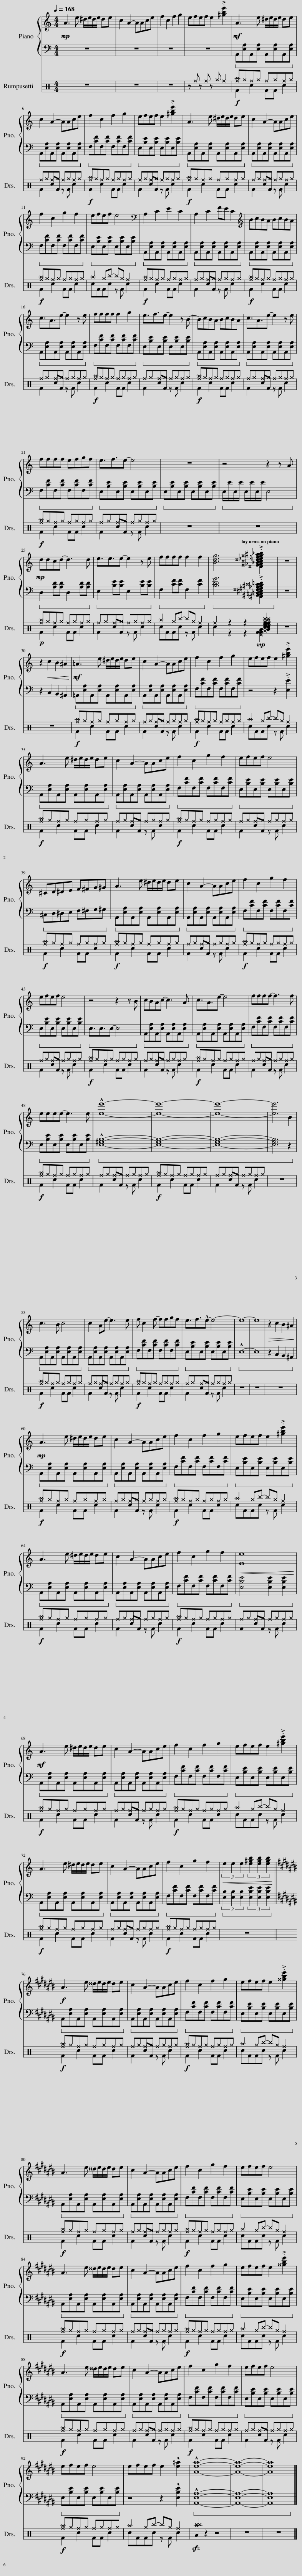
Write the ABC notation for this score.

X:1
%%score { 1 | 2 } ( 3 4 )
L:1/8
Q:1/4=168
M:4/4
I:linebreak $
K:C
V:1 treble
V:2 bass
V:3 perc
K:none
V:4 perc
K:none
V:1
!mp! A3 e ^d/e/d/e/ de | c2 A2- AAce | f2 c2 f2 g2 | efef e2 .[^gbe']2 |!mf! A3 e ^d/e/d/e/ de |$ %5
 c2 A2- AAce | f2 c2 f2 g2 | efef e2 .[^gbe']2 | A3 e ^d/e/d/e/ de | c2 A2- AAce |$ %10
 f2 c2 g2 f2 | efef e4 |[K:bass] A,2 C2 E2 C2 | A,2 C2 FE C2 |[K:treble] BcBA BcBA |$ %15
 c3/2A3/2e- e2 z e | ffff f2 g2 | e3/2f3/2e- e2 z B- | BcBA BcBA | c3/2A3/2e- e2 z e |$ %20
 ffff efgf | e3/2f3/2e- e4 | z8 | z4 z2 z A |$!mp! ddcd- d3 d | %25
 e3/2e3/2e- e2 z e | ffff f2 f2 | [Bdg]6 .[^^F^^G_A_B^^c^^d_e=f^^g^a_b]2 | z8 |$ z2!<(! c2 B2 ^A2!<)! | %30
!mf! =A3 e ^d/e/d/e/ de | c2 A2- AAce | f2 c2 f2 g2 | efef e2 .[^gbe']2 |$ A3 e ^d/e/d/e/ de | %35
 c2 A2- AAce | f2 c2 g2 f2 | efef e4 |$ ^CD^DE F^FG^G | A3 e ^d/e/d/e/ de | %40
 c2 A2- AAce | f2 c2 g2 f2 |$ efef e4 | z4 z2 z B | cBAc- c3 A | %45
 c3/2A3/2e- e4 | ffff- f3 f |$ eeee- e3 e | !^![ee']8- | [ee']8- | %50
 [ee']8- | [ee']6 B2 |$ c3 B c4 | c2 Ae- e3 e | f c2 f- ffgf | %55
 e3/2f3/2!^!e- e4- | e8- | e8 |!>(! z2 c2 B2 ^A2!>)! |$!mp! A3 e ^d/e/d/e/ de | %60
 c2 A2- AAce | f2 c2 f2 g2 | efef e2 .[^gbe']2 |$ A3 e ^d/e/d/e/ de | c2 A2- AAce | %65
 f2 c2 g2 f2 |!<(! [Ee]8!<)! |$!mf! A3 e ^d/e/d/e/ de | c2 A2- AAce | f2 c2 f2 g2 | %70
 efef e2 .[^gbe']2 |$ A3 e ^d/e/d/e/ de | c2 A2- AAce | f2 c2 g2 f2 |!<(! (3e2 e2 e2 (3[e^gb]2 [egb]2 [egb]2!<)! ||$ %75
[K:C#]!f! A3 e ^^d/e/d/e/ de | c2 A2- AAce | f2 c2 f2 g2 | efef e2 .[^^gbe']2 |$ A3 e ^^d/e/d/e/ de | %80
 c2 A2- AAce | f2 c2 g2 f2 | efef e4 |$ A3 e ^^d/e/d/e/ de | c2 A2- AAce | %85
 f2 c2 f2 g2 | efef e2 .[^^gbe']2 |$ A3 e ^^d/e/d/e/ de | c2 A2- AAce | f2 c2 g2 f2 | %90
 efef e4 |$ efef e4 | efef e2 !^![e=a]2 | !^![Aea]8- | [Aea]8- | %95
 [Aea]8 |] %96
V:2
 z8 | z8 | z8 | z8 |!ped! A,,[E,A,]A,,[E,A,] A,,[E,A,]A,,[E,A,]!ped-up! |$ %5
!ped! A,,[E,A,]A,,[E,A,] A,,[E,A,]A,,[E,A,]!ped-up! |!ped! F,[CF]F,[CF] F,[CF]F,[CF]!ped-up! |!ped! E,[B,E]E,[B,E] E,[B,E]E,[B,E]!ped-up! |!ped! A,,[E,A,]A,,[E,A,] A,,[E,A,]A,,[E,A,]!ped-up! |!ped! A,,[E,A,]A,,[E,A,] A,,[E,A,]A,,[E,A,]!ped-up! |$ %10
!ped! F,[CF]F,[CF] F,[CF]F,[CF]!ped-up! |!ped! E,[B,E]E,[B,E] E,[B,E]E,[B,E]!ped-up! |!ped! A,,[E,A,]A,,[E,A,] A,,[E,A,]A,,[E,A,]!ped-up! |!ped! A,,[E,A,]A,,[E,A,] A,,[E,A,]A,,[E,A,]!ped-up! |!ped! A,,[E,A,]A,,[E,A,] A,,[E,A,]A,,[E,A,]!ped-up! |$ %15
!ped! A,,[E,A,]A,,[E,A,] A,,[E,A,]A,,[E,A,]!ped-up! |!ped! F,[CF]F,[CF] F,[CF]F,[CF]!ped-up! |!ped! E,[B,E]E,[B,E] E,[B,E]E,[B,E]!ped-up! |!ped! A,,[E,A,]A,,[E,A,] A,,[E,A,]A,,[E,A,]!ped-up! |!ped! A,,[E,A,]A,,[E,A,] A,,[E,A,]A,,[E,A,]!ped-up! |$ %20
!ped! F,[CF]F,[CF] F,[CF]F,[CF]!ped-up! |!ped! E,[B,E]E,[B,E] E,[B,E]E,[B,E]!ped-up! |!ped! E,[B,E]E,[B,E] E,[B,E]E,[B,E]!ped-up! |!ped! E,/E/E,/E/ E,/E/E,/E/ E,4!ped-up! |$!ped! D,2 [A,D][A,D] D,2 [A,D][A,D]!ped-up! | %25
!ped! E,2 [B,E][B,E] E,2 [B,E][B,E]!ped-up! |!ped! F,2 [CF][CF] F,2 [CF]2!ped-up! |!ped! [B,DG]6 .[^A,,^B,,=C,=D,^E,^^F,=G,_A,^B,^^C=D]2!ped-up! | z8 |$ z2 C,2 B,,2 ^A,,2 | %30
!ped! =A,,[E,A,]A,,[E,A,] A,,[E,A,]A,,[E,A,]!ped-up! |!ped! A,,[E,A,]A,,[E,A,] A,,[E,A,]A,,[E,A,]!ped-up! |!ped! F,[CF]F,[CF] F,[CF]F,[CF]!ped-up! | z4 z2 .[E,E]2 |$!ped! A,,[E,A,]A,,[E,A,] A,,[E,A,]A,,[E,A,]!ped-up! | %35
!ped! A,,[E,A,]A,,[E,A,] A,,[E,A,]A,,[E,A,]!ped-up! |!ped! F,[CF]F,[CF] F,[CF]F,[CF]!ped-up! |!ped! E,[B,E]E,[B,E] E,[B,E]E,[B,E]!ped-up! |$!ped! ^C,D,^D,E, F,^F,G,^G,!ped-up! |!ped! A,,[E,A,]A,,[E,A,] A,,[E,A,]A,,[E,A,]!ped-up! | %40
!ped! A,,[E,A,]A,,[E,A,] A,,[E,A,]A,,[E,A,]!ped-up! |!ped! F,[CF]F,[CF] F,[CF]F,[CF]!ped-up! |$!ped! E,[B,E]E,[B,E] E,[B,E]E,[B,E]!ped-up! |!ped! E,3/2E,3/2E,- E,4!ped-up! |!ped! A,,[E,A,]A,,[E,A,] A,,[E,A,]A,,[E,A,]!ped-up! | %45
!ped! A,,[E,A,]A,,[E,A,] A,,[E,A,]A,,[E,A,]!ped-up! |!ped! F,[CF]F,[CF] F,[CF]F,[CF]!ped-up! |$!ped! E,[B,E]E,[B,E] E,[B,E]E,[B,E]!ped-up! |!ped! !^![E,^G,B,]8-!ped-up! | [E,G,B,]8- | %50
 [E,G,B,]8- | [E,G,B,]6 z2 |$!ped! A,,[E,A,]A,,[E,A,] A,,[E,A,]A,,[E,A,]!ped-up! |!ped! A,,[E,A,]A,,[E,A,] A,,[E,A,]A,,[E,A,]!ped-up! |!ped! F,[CF]F,[CF] F,[CF]F,[CF]!ped-up! | %55
!ped! E,[B,E]E,[B,E] E,[B,E]E,[B,E]!ped-up! |!ped! !^!E,8-!ped-up! | E,8 | z2 C,2 B,,2 ^A,,2 |$!ped! A,,[E,A,]A,,[E,A,] A,,[E,A,]A,,[E,A,]!ped-up! | %60
!ped! A,,[E,A,]A,,[E,A,] A,,[E,A,]A,,[E,A,]!ped-up! |!ped! F,[CF]F,[CF] F,[CF]F,[CF]!ped-up! |!ped! E,[B,E]E,[B,E] E,[B,E]E,[B,E]!ped-up! |$!ped! A,,[E,A,]A,,[E,A,] A,,[E,A,]A,,[E,A,]!ped-up! |!ped! A,,[E,A,]A,,[E,A,] A,,[E,A,]A,,[E,A,]!ped-up! | %65
!ped! F,[CF]F,[CF] F,[CF]F,[CF]!ped-up! |!ped! [E,B,E]4 [E,B,E]2 [E,B,E]2!ped-up! |$!ped! A,,[E,A,]A,,[E,A,] A,,[E,A,]A,,[E,A,]!ped-up! |!ped! A,,[E,A,]A,,[E,A,] A,,[E,A,]A,,[E,A,]!ped-up! |!ped! F,[CF]F,[CF] F,[CF]F,[CF]!ped-up! | %70
!ped! E,[B,E]E,[B,E] E,[B,E]E,[B,E]!ped-up! |$!ped! A,,[E,A,]A,,[E,A,] A,,[E,A,]A,,[E,A,]!ped-up! |!ped! A,,[E,A,]A,,[E,A,] A,,[E,A,]A,,[E,A,]!ped-up! |!ped! F,[CF]F,[CF] F,[CF]F,[CF]!ped-up! |!ped! (3[E,B,]2 [E,B,]2 [E,B,]2 (3[E,B,E]2 [E,B,E]2 [E,B,E]2!ped-up! ||$ %75
[K:C#]!ped! A,,[E,A,]A,,[E,A,] A,,[E,A,]A,,[E,A,]!ped-up! |!ped! A,,[E,A,]A,,[E,A,] A,,[E,A,]A,,[E,A,]!ped-up! |!ped! F,[CF]F,[CF] F,[CF]F,[CF]!ped-up! |!ped! E,[B,E]E,[B,E] E,[B,E]E,[B,E]!ped-up! |$!ped! A,,[E,A,]A,,[E,A,] A,,[E,A,]A,,[E,A,]!ped-up! | %80
!ped! A,,[E,A,]A,,[E,A,] A,,[E,A,]A,,[E,A,]!ped-up! |!ped! F,[CF]F,[CF] F,[CF]F,[CF]!ped-up! |!ped! E,[B,E]E,[B,E] E,[B,E]E,[B,E]!ped-up! |$!ped! A,,[E,A,]A,,[E,A,] A,,[E,A,]A,,[E,A,]!ped-up! |!ped! A,,[E,A,]A,,[E,A,] A,,[E,A,]A,,[E,A,]!ped-up! | %85
!ped! F,[CF]F,[CF] F,[CF]F,[CF]!ped-up! |!ped! E,[B,E]E,[B,E] E,[B,E]E,[B,E]!ped-up! |$!ped! A,,[E,A,]A,,[E,A,] A,,[E,A,]A,,[E,A,]!ped-up! |!ped! A,,[E,A,]A,,[E,A,] A,,[E,A,]A,,[E,A,]!ped-up! |!ped! F,[CF]F,[CF] F,[CF]F,[CF]!ped-up! | %90
!ped! E,[B,E]E,[B,E] E,[B,E]E,[B,E]!ped-up! |$!ped! E,[B,E]E,[B,E] E,[B,E]E,[B,E]!ped-up! | z4 z2 !^![E,B,E]2 |!ped! !^![A,,E,A,]8-!ped-up! | [A,,E,A,]8- | %95
 [A,,E,A,]8 |] %96
V:3
 z8 | z8 | z8 | z ^f z ^f z ^g ^f2 |!f! [^f^a]^g^f^g ^f^g^f^g |$ %5
 ^f^g^f^g ^f^g^f^g |!f! [^f^a]^g^f^g ^f^g^f^g | ^f^g^f^g ^f^g^f^g |!f! [^f^a]^g^f^g ^f^g^f^g | ^f^g^f^g ^f^g^f^g |$ %10
!f! [^f^a]^g^f^g ^f^g^f^g | ^a2 ^g^b- ^b^g ^f2 |!f! [^f^a]^g^f^g ^f^g^f^g | ^f^g^f^g ^f^g^f^g |!f! [^f^a]^g^f^g ^f^g^f^g |$ %15
 ^f^g^f^g ^f^g^f^g |!f! [^f^a]^g^f^g ^f^g^f^g | ^f^g^f^g ^f^g^f^g |!f! [^f^a]^g^f^g ^f^g^f^g | ^f^g^f^g ^f^g^f^g |$ %20
!f! [^f^a]^g^f^g ^f^g^f^g | ^f^g^f^g ^f^g^f^g | z8 | z8 |$!p! [^f^a]^g^f^g ^f^g^f^g | %25
 ^f^g^f^g ^f^g^f^g | ^a2 ^g^b- ^b^g ^f2 | ^f2 z2 z2!mp! [^GA^B^cccd_d^d^eeeff^f_f^g^a^b^b^b]2 | z8 |$ z8 | %30
!f! [^f^a]^g^f^g ^f^g^f^g | ^f^g^f^g ^f^g^f^g |!f! [^f^a]^g^f^g ^f^g^f^g | ^a2 ^g^b- ^b^g ^f2 |$!f! [^f^a]^g^f^g ^f^g^f^g | %35
 ^f^g^f^g ^f^g^f^g |!f! [^f^a]^g^f^g ^f^g^f^g | ^f^g^f^g ^f^g^f^g |$!f! [^f^a]^g^f^g ^f^g^f^g |!f! [^f^a]^g^f^g ^f^g^f^g | %40
 ^f^g^f^g ^f^g^f^g |!f! [^f^a]^g^f^g ^f^g^f^g |$ ^f^g^f^g ^f^g^f^g |!f! [^f^a]^g^f^g ^f^g^f^g | ^f^g^f^g ^f^g^f^g | %45
!f! [^f^a]^g^f^g ^f^g^f^g | ^f^g^f^g ^f^g^f^g |$!f! [^f^a]^g^f^g ^f^g^f^g | ^f^g^f^g ^f^g^f^g |!f! [^f^a]^g^f^g ^f^g^f^g | %50
 ^f^g^f^g ^f^g^f^g | z8 |$!f! [^f^a]^g^f^g ^f^g^f^g | ^f^g^f^g ^f^g^f^g |!f! [^f^a]^g^f^g ^f^g^f^g | %55
 ^f^g^f^g ^f^g^f^g | z8 | z8 | z8 |$!f! [^f^a]^g^f^g ^f^g^f^g | %60
 ^f^g^f^g ^f^g^f^g |!f! [^f^a]^g^f^g ^f^g^f^g | ^a2 ^g^b- ^b^g ^f2 |$!f! [^f^a]^g^f^g ^f^g^f^g | ^f^g^f^g ^f^g^f^g | %65
!f! [^f^a]^g^f^g ^f^g^f^g | ^f^g^f^g ^f^g^f^g |$!f! [^f^a]^g^f^g ^f^g^f^g | ^f^g^f^g ^f^g^f^g |!f! [^f^a]^g^f^g ^f^g^f^g | %70
 ^a2 ^g^b- ^b^g ^f2 |$!f! [^f^a]^g^f^g ^f^g^f^g | ^f^g^f^g ^f^g^f^g |!f! [^f^a]^g^f^g ^f^g^f^g | z8 ||$ %75
!f! [^f^a]^g^f^g ^f^g^f^g | ^f^g^f^g ^f^g^f^g |!f! [^f^a]^g^f^g ^f^g^f^g | ^a2 ^g^b- ^b^g ^f2 |$!f! [^f^a]^g^f^g ^f^g^f^g | %80
 ^f^g^f^g ^f^g^f^g |!f! [^f^a]^g^f^g ^f^g^f^g | ^a2 ^g^b- ^b^g ^f2 |$!f! [^f^a]^g^f^g ^f^g^f^g | ^f^g^f^g ^f^g^f^g | %85
!f! [^f^a]^g^f^g ^f^g^f^g | ^a2 ^g^b- ^b^g ^f2 |$!f! [^f^a]^g^f^g ^f^g^f^g | ^f^g^f^g ^f^g^f^g |!f! [^f^a]^g^f^g ^f^g^f^g | %90
 ^f^g^f^g ^f^g^f^g |$!f! [^f^a]^g^f^g ^f^g^f^g | ^a2 ^g^b- ^b^g ^f2 |!sfz! [A^a^b^b]2 z2 z4 | z8 | %95
 z8 |] %96
V:4
 x8 | x8 | x8 | x8 | F2 c2 FF c2 |$ %5
 F2 cF z F c2 | F2 c2 FF c2 | F2 cF z F c2 | F2 c2 FF c2 | F2 cF z F c2 |$ %10
 F2 c2 FF c2 | cFFc z F c2 | F2 c2 FF c2 | F2 cF z F c2 | F2 c2 FF c2 |$ %15
 F2 cF z F c2 | F2 c2 FF c2 | F2 cF z F c2 | F2 c2 FF c2 | F2 cF z F c2 |$ %20
 F2 c2 FF c2 | F2 cF z F c2 | x8 | x8 |$ F2 c2 FF c2 | %25
 F2 cF z F c2 | cFFc z F c2 | c2 z2 z2 [^DFFA]2 | x8 |$ x8 | %30
 F2 c2 FF c2 | F2 cF z F c2 | F2 c2 FF c2 | cFFc z F c2 |$ F2 c2 FF c2 | %35
 F2 cF z F c2 | F2 c2 FF c2 | F2 cF z F c2 |$ F2 c2 FF c2 | F2 c2 FF c2 | %40
 F2 cF z F c2 | F2 c2 FF c2 |$ F2 cF z F c2 | F2 c2 FF c2 | F2 cF z F c2 | %45
 F2 c2 FF c2 | F2 cF z F c2 |$ F2 c2 FF c2 | F2 cF z F c2 | F2 c2 FF c2 | %50
 F2 cF z F c2 | x8 |$ F2 c2 FF c2 | F2 cF z F c2 | F2 c2 FF c2 | %55
 F2 cF z F c2 | x8 | x8 | x8 |$ F2 c2 FF c2 | %60
 F2 cF z F c2 | F2 c2 FF c2 | cFFc z F c2 |$ F2 c2 FF c2 | F2 cF z F c2 | %65
 F2 c2 FF c2 | F2 cF z F c2 |$ F2 c2 FF c2 | F2 cF z F c2 | F2 c2 FF c2 | %70
 cFFc z F c2 |$ F2 c2 FF c2 | F2 cF z F c2 | F2 c2 FF c2 | x8 ||$ %75
 F2 c2 FF c2 | F2 cF z F c2 | F2 c2 FF c2 | cFFc z F c2 |$ F2 c2 FF c2 | %80
 F2 cF z F c2 | F2 c2 FF c2 | cFFc z F c2 |$ F2 c2 FF c2 | F2 cF z F c2 | %85
 F2 c2 FF c2 | cFFc z F c2 |$ F2 c2 FF c2 | F2 cF z F c2 | F2 c2 FF c2 | %90
 F2 cF z F c2 |$ F2 c2 FF c2 | cFFc z F c2 | x8 | x8 | %95
 x8 |] %96
